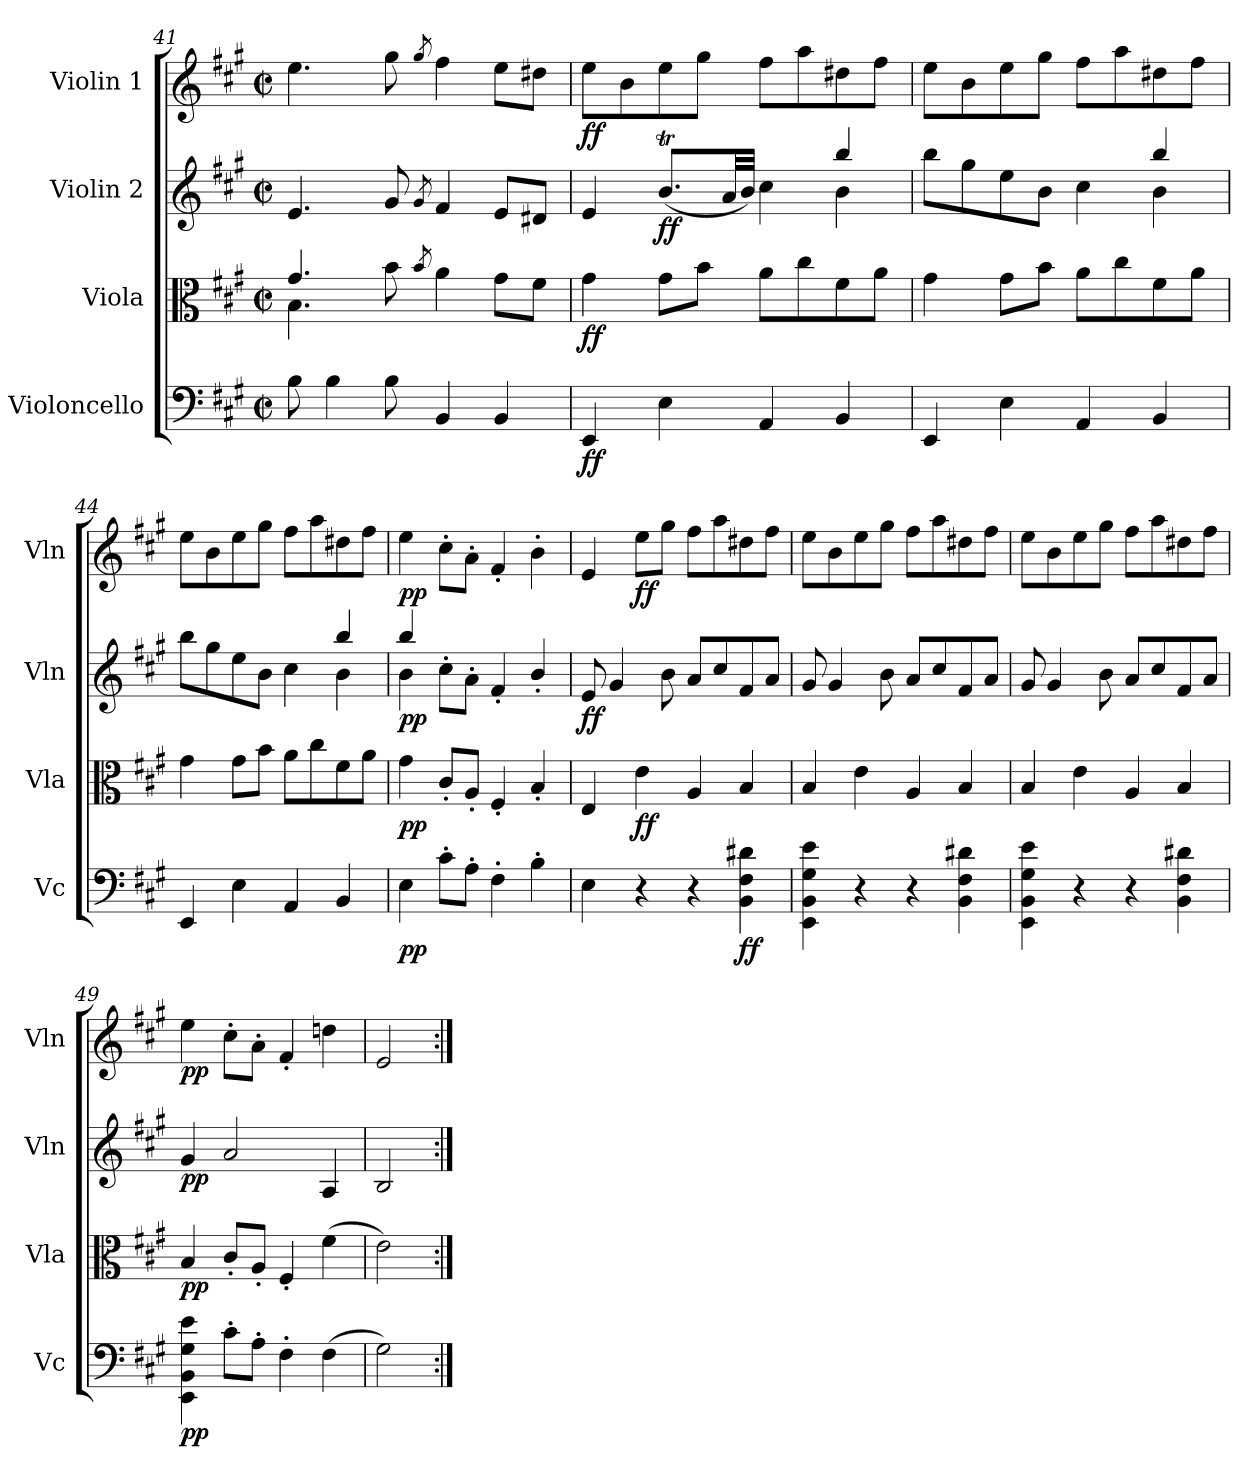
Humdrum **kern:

**kern	**dynam	**kern	**dynam	**kern	**dynam	**kern	**dynam
*part4	*part4	*part3	*part3	*part2	*part2	*part1	*part1
*staff4	*staff4	*staff3	*staff3	*staff2	*staff2	*staff1	*staff1
*I"Violoncello	*	*I"Viola	*	*I"Violin 2	*	*I"Violin 1	*
*I'Vc	*	*I'Vla	*	*I'Vln	*	*I'Vln	*
*clefF4	*	*clefC3	*	*clefG2	*	*clefG2	*
*k[f#c#g#]	*	*k[f#c#g#]	*	*k[f#c#g#]	*	*k[f#c#g#]	*
*M2/2	*	*M2/2	*	*M2/2	*	*M2/2	*
*met(c|)	*	*met(c|)	*	*met(c|)	*	*met(c|)	*
=41	=41	=41	=41	=41	=41	=41	=41
*	*	*^	*	*	*	*	*
8B\	.	4.g#/	4.B\	.	4.e/	.	4.ee\	.
4B\	.	.	.	.	.	.	.	.
8B\	.	8b\	8ryy	.	8g#/	.	8gg#\	.
.	.	8qb/	.	.	8qg#/	.	8qgg#/	.
4BB/	.	4a\	2ryy	.	4f#/	.	4ff#\	.
4BB/	.	8g#\L	.	.	8e/L	.	8ee\L	.
.	.	8f#\J	.	.	8d#X/J	.	8dd#X\J	.
*	*	*v	*v	*	*	*	*	*
=42	=42	=42	=42	=42	=42	=42	=42
*	*	*	*	*^	*	*	*
!	!LO:DY:b	!	!LO:DY:b	!	!	!	!	!LO:DY:b
4EE/	ff	4g#\	ff	4e/	2.ryy	.	8ee\L	ff
.	.	.	.	.	.	.	8b\	.
!	!	!	!	!	!	!LO:DY:b	!	!
4E\	.	8g#\L	.	(8.bT/L	.	ff	8ee\	.
.	.	8b\J	.	.	.	.	8gg#\J	.
.	.	.	.	32a/LL	.	.	.	.
.	.	.	.	32b/JJJ)	.	.	.	.
4AA/	.	8a\L	.	4cc#\	.	.	8ff#\L	.
.	.	8cc#\	.	.	.	.	8aa\	.
4BB/	.	8f#\	.	4bb/	4b\	.	8dd#X\	.
.	.	8a\J	.	.	.	.	8ff#\J	.
=43	=43	=43	=43	=43	=43	=43	=43	=43
4EE/	.	4g#\	.	8bb\L	2.ryy	.	8ee\L	.
.	.	.	.	8gg#\	.	.	8b\	.
4E\	.	8g#\L	.	8ee\	.	.	8ee\	.
.	.	8b\J	.	8b\J	.	.	8gg#\J	.
4AA/	.	8a\L	.	4cc#\	.	.	8ff#\L	.
.	.	8cc#\	.	.	.	.	8aa\	.
4BB/	.	8f#\	.	4bb/	4b\	.	8dd#X\	.
.	.	8a\J	.	.	.	.	8ff#\J	.
!!LO:PB:g=z
=44	=44	=44	=44	=44	=44	=44	=44	=44
4EE/	.	4g#\	.	8bb\L	2.ryy	.	8ee\L	.
.	.	.	.	8gg#\	.	.	8b\	.
4E\	.	8g#\L	.	8ee\	.	.	8ee\	.
.	.	8b\J	.	8b\J	.	.	8gg#\J	.
4AA/	.	8a\L	.	4cc#\	.	.	8ff#\L	.
.	.	8cc#\	.	.	.	.	8aa\	.
4BB/	.	8f#\	.	4bb/	4b\	.	8dd#X\	.
.	.	8a\J	.	.	.	.	8ff#\J	.
=45	=45	=45	=45	=45	=45	=45	=45	=45
!	!LO:DY:b	!	!LO:DY:b	!	!	!LO:DY:b	!	!LO:DY:b
4E\	pp	4g#\	pp	4bb/	4b\	pp	4ee\	pp
8c#'\L	.	8c#'/L	.	8cc#'\L	2.ryy	.	8cc#'\L	.
8A'\J	.	8A'/J	.	8a'\J	.	.	8a'\J	.
4F#'\	.	4F#'/	.	4f#'/	.	.	4f#'/	.
4B'\	.	4B'/	.	4b'/	.	.	4b'\	.
*	*	*	*	*v	*v	*	*	*
=46	=46	=46	=46	=46	=46	=46	=46
!	!	!	!	!	!LO:DY:b	!	!
4E\	.	4E/	.	8e/	ff	4e/	.
.	.	.	.	4g#/	.	.	.
!	!	!	!LO:DY:b	!	!	!	!LO:DY:b
4r	.	4e\	ff	.	.	8ee\L	ff
.	.	.	.	8b\	.	8gg#\J	.
4r	.	4A/	.	8a/L	.	8ff#\L	.
.	.	.	.	8cc#/	.	8aa\	.
!	!LO:DY:b	!	!	!	!	!	!
4BB\ 4F#\ 4d#X\	ff	4B/	.	8f#/	.	8dd#X\	.
.	.	.	.	8a/J	.	8ff#\J	.
!!LO:LB:g=z
=47	=47	=47	=47	=47	=47	=47	=47
4EE\ 4BB\ 4G#\ 4e\	.	4B/	.	8g#/	.	8ee\L	.
.	.	.	.	4g#/	.	8b\	.
4r	.	4e\	.	.	.	8ee\	.
.	.	.	.	8b\	.	8gg#\J	.
4r	.	4A/	.	8a/L	.	8ff#\L	.
.	.	.	.	8cc#/	.	8aa\	.
4BB\ 4F#\ 4d#X\	.	4B/	.	8f#/	.	8dd#X\	.
.	.	.	.	8a/J	.	8ff#\J	.
=48	=48	=48	=48	=48	=48	=48	=48
4EE\ 4BB\ 4G#\ 4e\	.	4B/	.	8g#/	.	8ee\L	.
.	.	.	.	4g#/	.	8b\	.
4r	.	4e\	.	.	.	8ee\	.
.	.	.	.	8b\	.	8gg#\J	.
4r	.	4A/	.	8a/L	.	8ff#\L	.
.	.	.	.	8cc#/	.	8aa\	.
4BB\ 4F#\ 4d#X\	.	4B/	.	8f#/	.	8dd#X\	.
.	.	.	.	8a/J	.	8ff#\J	.
=49	=49	=49	=49	=49	=49	=49	=49
!	!LO:DY:b	!	!LO:DY:b	!	!LO:DY:b	!	!LO:DY:b
4EE\ 4BB\ 4G#\ 4e\	pp	4B/	pp	4g#/	pp	4ee\	pp
8c#'\L	.	8c#'/L	.	2a/	.	8cc#'\L	.
8A'\J	.	8A'/J	.	.	.	8a'\J	.
4F#'\	.	4F#'/	.	.	.	4f#'/	.
(4F#\	.	(4f#\	.	4A/	.	4ddn\	.
=50	=50	=50	=50	=50	=50	=50	=50
2G#\)	.	2e\)	.	2B/	.	2e/	.
=:|!	=:|!	=:|!	=:|!	=:|!	=:|!	=:|!	=:|!
*-	*-	*-	*-	*-	*-	*-	*-
